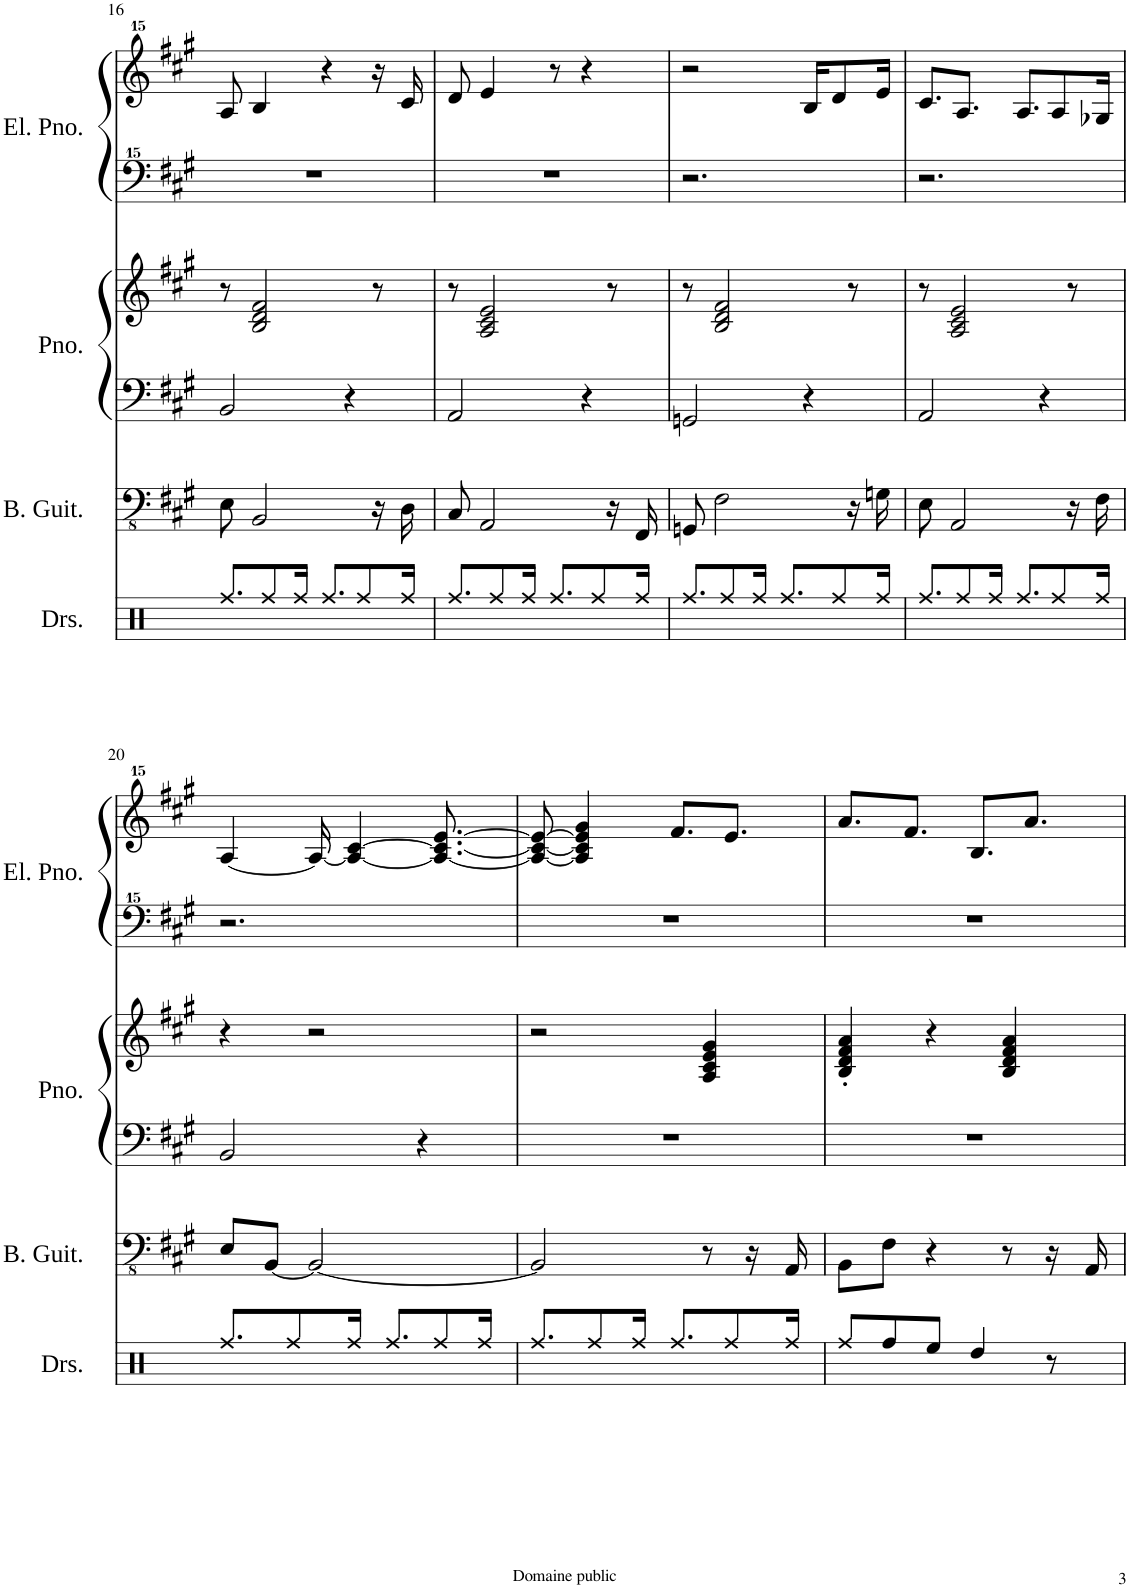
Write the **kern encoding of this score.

**kern	**kern	**kern	**kern	**kern	**kern
*part4	*part3	*part2	*part2	*part1	*part1
*staff6	*staff5	*staff4	*staff3	*staff2	*staff1
*I"Drumset	*I"Bass Guitar	*I"Piano	*	*I"Electric Piano	*
*I'Drs.	*I'B. Guit.	*I'Pno.	*	*I'El. Pno.	*
!!LO:PB:g=z
*clefX	*clefFv4	*clefF4	*clefG2	*clefF^^4	*clefG^^2
*	*	*	*	*Trd7c12	*Trd7c12
*k[]	*k[f#c#g#]	*k[f#c#g#]	*k[f#c#g#]	*k[f#c#g#]	*k[f#c#g#]
*M6/8	*M6/8	*M6/8	*M6/8	*M6/8	*M6/8
=16	=16	=16	=16	=16	=16
8.Rff/L	8EE\	2BB/	8r	2.r	8aa/
.	2BBB/	.	2B/ 2d/ 2f#/	.	4bb/
8Rff/	.	.	.	.	.
16Rff/Jk	.	.	.	.	.
8.Rff/L	.	.	.	.	4r
.	.	4r	.	.	.
8Rff/	.	.	.	.	.
.	16r	.	8r	.	16r
16Rff/Jk	16DD\	.	.	.	16ccc#/
=17	=17	=17	=17	=17	=17
8.Rff/L	8CC#/	2AA/	8r	2.r	8ddd/
.	2AAA/	.	2A/ 2c#/ 2e/	.	4eee/
8Rff/	.	.	.	.	.
16Rff/Jk	.	.	.	.	.
8.Rff/L	.	.	.	.	8r
.	.	4r	.	.	4r
8Rff/	.	.	.	.	.
.	16r	.	8r	.	.
16Rff/Jk	16FFF#/	.	.	.	.
=18	=18	=18	=18	=18	=18
8.Rff/L	8GGGn/	2GGn/	8r	2.r	2r
.	2FF#\	.	2B/ 2d/ 2f#/	.	.
8Rff/	.	.	.	.	.
16Rff/Jk	.	.	.	.	.
8.Rff/L	.	.	.	.	.
.	.	4r	.	.	16bb/KL
8Rff/	.	.	.	.	8ddd/
.	16r	.	8r	.	.
16Rff/Jk	16GGn\	.	.	.	16eee/Jk
=19	=19	=19	=19	=19	=19
8.Rff/L	8EE\	2AA/	8r	2.r	8.ccc#/L
.	2AAA/	.	2A/ 2c#/ 2e/	.	.
8Rff/	.	.	.	.	8.aa/J
16Rff/Jk	.	.	.	.	.
8.Rff/L	.	.	.	.	8.aa/L
.	.	4r	.	.	.
8Rff/	.	.	.	.	8aa/
.	16r	.	8r	.	.
16Rff/Jk	16FF#\	.	.	.	16gg-X/Jk
!!LO:LB:g=z
=20	=20	=20	=20	=20	=20
8.Rff/L	8EE/L	2BB/	4r	2.r	[4aa/
.	[8BBB/J	.	.	.	.
8Rff/	.	.	.	.	.
.	2BBB/_	.	2r	.	16aa/_
16Rff/Jk	.	.	.	.	4aa/_ [4ccc#/
8.Rff/L	.	.	.	.	.
.	.	4r	.	.	.
8Rff/	.	.	.	.	8.aa/_ 8.ccc#/_ [8.eee/
16Rff/Jk	.	.	.	.	.
=21	=21	=21	=21	=21	=21
8.Rff/L	2BBB/]	2.r	2r	2.r	8aa/_ 8ccc#/_ 8eee/_
.	.	.	.	.	4aa/] 4ccc#/] 4eee/] 4ggg#/
8Rff/	.	.	.	.	.
16Rff/Jk	.	.	.	.	.
8.Rff/L	.	.	.	.	8.fff#/L
.	8r	.	4A/ 4c#/ 4e/ 4g#/	.	.
8Rff/	.	.	.	.	8.eee/J
.	16r	.	.	.	.
16Rff/Jk	16AAA/	.	.	.	.
=22	=22	=22	=22	=22	=22
8Rff/L	8BBB\L	2.r	4B/' 4d/' 4f#/' 4a/'	2.r	8.aaa/L
8Rff/	8FF#\J	.	.	.	.
.	.	.	.	.	8.fff#/J
8Ree/J	4r	.	4r	.	.
4Rdd/	.	.	.	.	8.bb/L
.	8r	.	4B/ 4d/ 4f#/ 4a/	.	.
.	.	.	.	.	8.aaa/J
8r	16r	.	.	.	.
.	16AAA/	.	.	.	.
=	=	=	=	=	=
*-	*-	*-	*-	*-	*-
